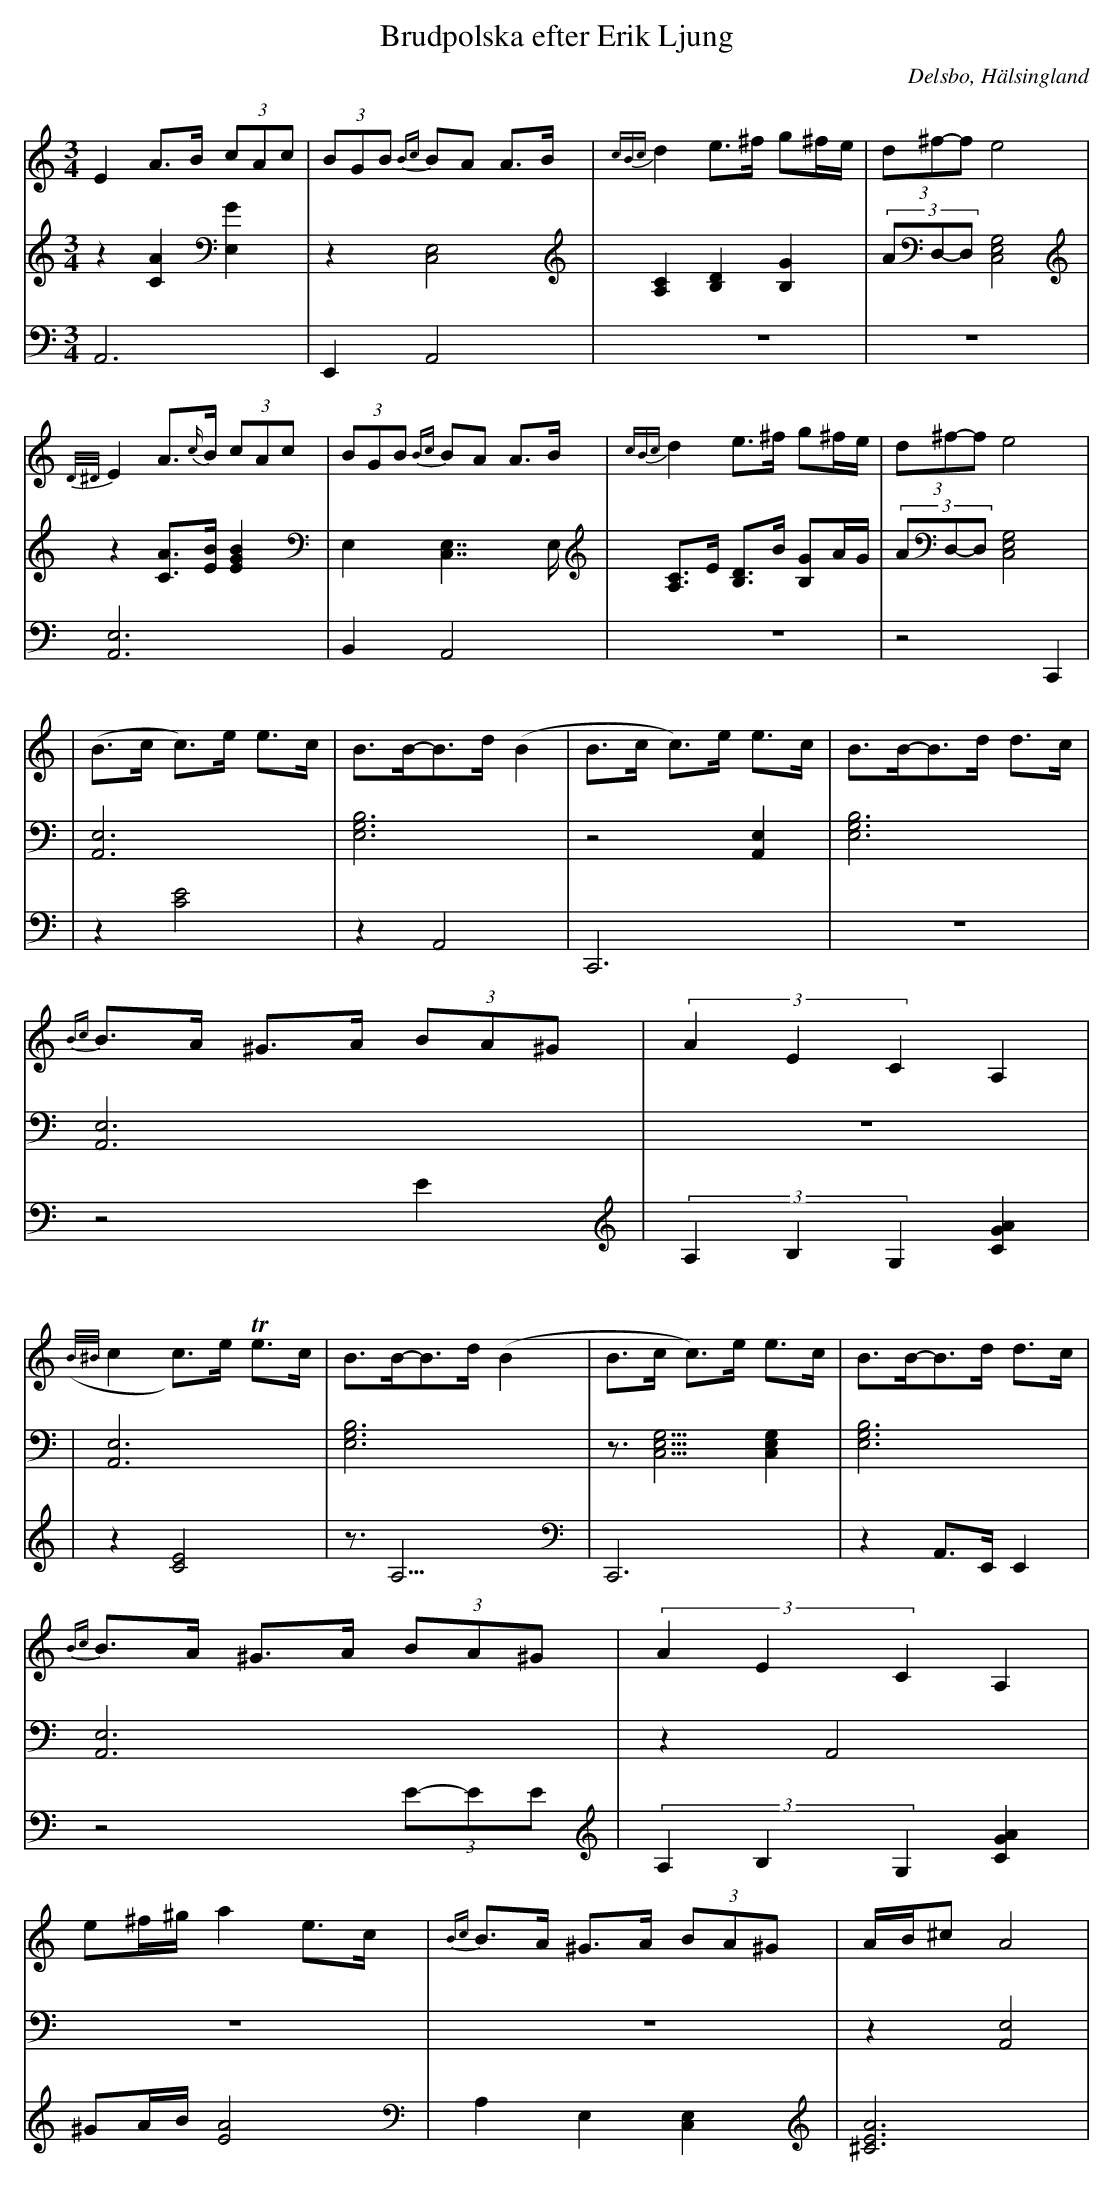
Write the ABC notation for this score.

X:1
T: Brudpolska efter Erik Ljung
Q: 105
O: Delsbo, Hälsingland
M: 3/4
L: 1/8
K: Am
V:1
V:2
V:3 =Merge
V:1
E2 A>B (3cAc| (3BGB {Bc}BA A>B|{cBc}d2 e>^f g^f/e/|(3d^f-f e4 |
{D/^D/}E2 A>{c/}B (3cAc| (3BGB {Bc}BA A>B|{cBc}d2 e>^f g^f/e/|(3d^f-f e4 |
|(B>c c)>e e>c|B>B-B>d (B2|B>c c)>e e>c|B>B-B>d d>c|
{Bc}B>A ^G>A (3BA^G|(3A2E2C2 A,2|
({B/^B/}c2 c)>e Te>c|B>B-B>d (B2|B>c c)>e e>c|B>B-B>d d>c|
{Bc}B>A ^G>A (3BA^G|(3A2E2C2 A,2|
e^f/^g/ a2 e>c|{Bc}B>A ^G>A (3BA^G|A/B/^c A4|
V:2
z2 [A2C2] [E,2G2]|z2 [C,4E,4]|[A,2C2] [B,2D2] [B,2G2]|(3AD,-D, [E,4G,4C,4]|
z2 [AC]>[BE] [B2E2G2]|E,2 [C,7/2E,7/2]E,/|[A,C]>E [B,D]>B [B,G]A/G/|(3AD,-D, [E,4G,4C,4]|
|[A,,6E,6]|[E,6G,6B,6]|z4[A,,2E,2]|[E,6G,6B,6]|
[A,,6E,6]|z6|
|[A,,6E,6]|[E,6G,6B,6]|z3/2[E,5/2G,5/2C,5/2] [E,2G,2C,2]|[E,6G,6B,6]|
[A,,6E,6]|z2 A,,4|
z6|z6|z2 [A,,4E,4]|
V:3
A,,6|E,,2 A,,4|z6|z6|
[A,,6E,6]|B,,2 A,,4|z6|z4  C,,2|
|z2 [C4E4]|z2 A,,4|C,,6|z6|
z4 E2|(3A,2B,2G,2 [G2A2C2]|
|z2 [C4E4]|z3<A,3|C,,6|z2 A,,>E,, E,,2|
z4 (3E-EE|(3A,2B,2G,2 [G2A2C2]|
^GA/B/ [A4E4]|A,2 E,2 [C,2E,2]|[A6^C6E6]|
